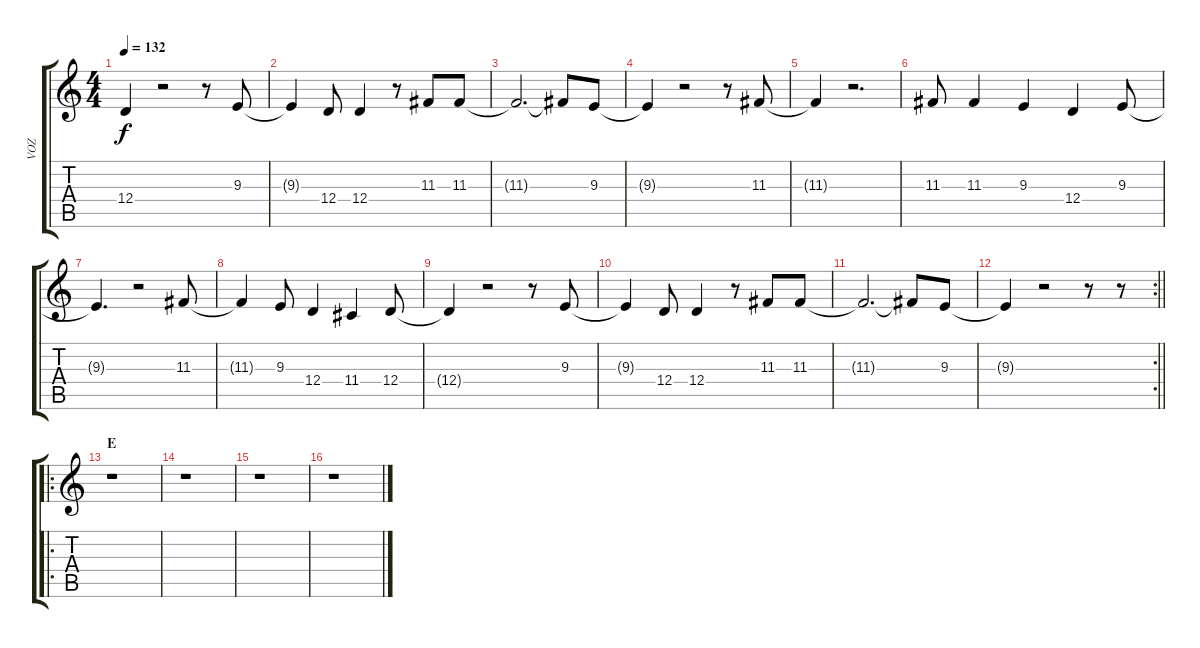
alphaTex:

\track ("VOZ" "VOZ") {instrument flute}
\staff {score tabs}
\tuning (E4 B3 G3 D3 A2 E2) {hide}
\ts (4 4)
\tempo 132
\clef g2
\ks c
12.4{t}.4{dy f} r.2 r.8 9.3.8 |
9.3{t}.4 12.4.8 12.4.4 r.8 11.3.8 11.3.8 |
11.3{t}.2{d} 11.3{t}.8 9.3.8 |
9.3{t}.4 r.2 r.8 11.3.8 |
11.3{t}.4 r.2{d} |
11.3.8 11.3.4 9.3.4 12.4.4 9.3.8 |
9.3{t}.4{d} r.2 11.3.8 |
11.3{t}.4 9.3.8 12.4.4 11.4.4 12.4.8 |
12.4{t}.4 r.2 r.8 9.3.8 |
9.3{t}.4 12.4.8 12.4.4 r.8 11.3.8 11.3.8 |
11.3{t}.2{d} 11.3{t}.8 9.3.8 |
\rc 2
\barLineRight lightlight
9.3{t}.4 r.2 r.8 r.8 |
\ro
\section ("" "E")
r.1 |
r.1 |
r.1 |
r.1
